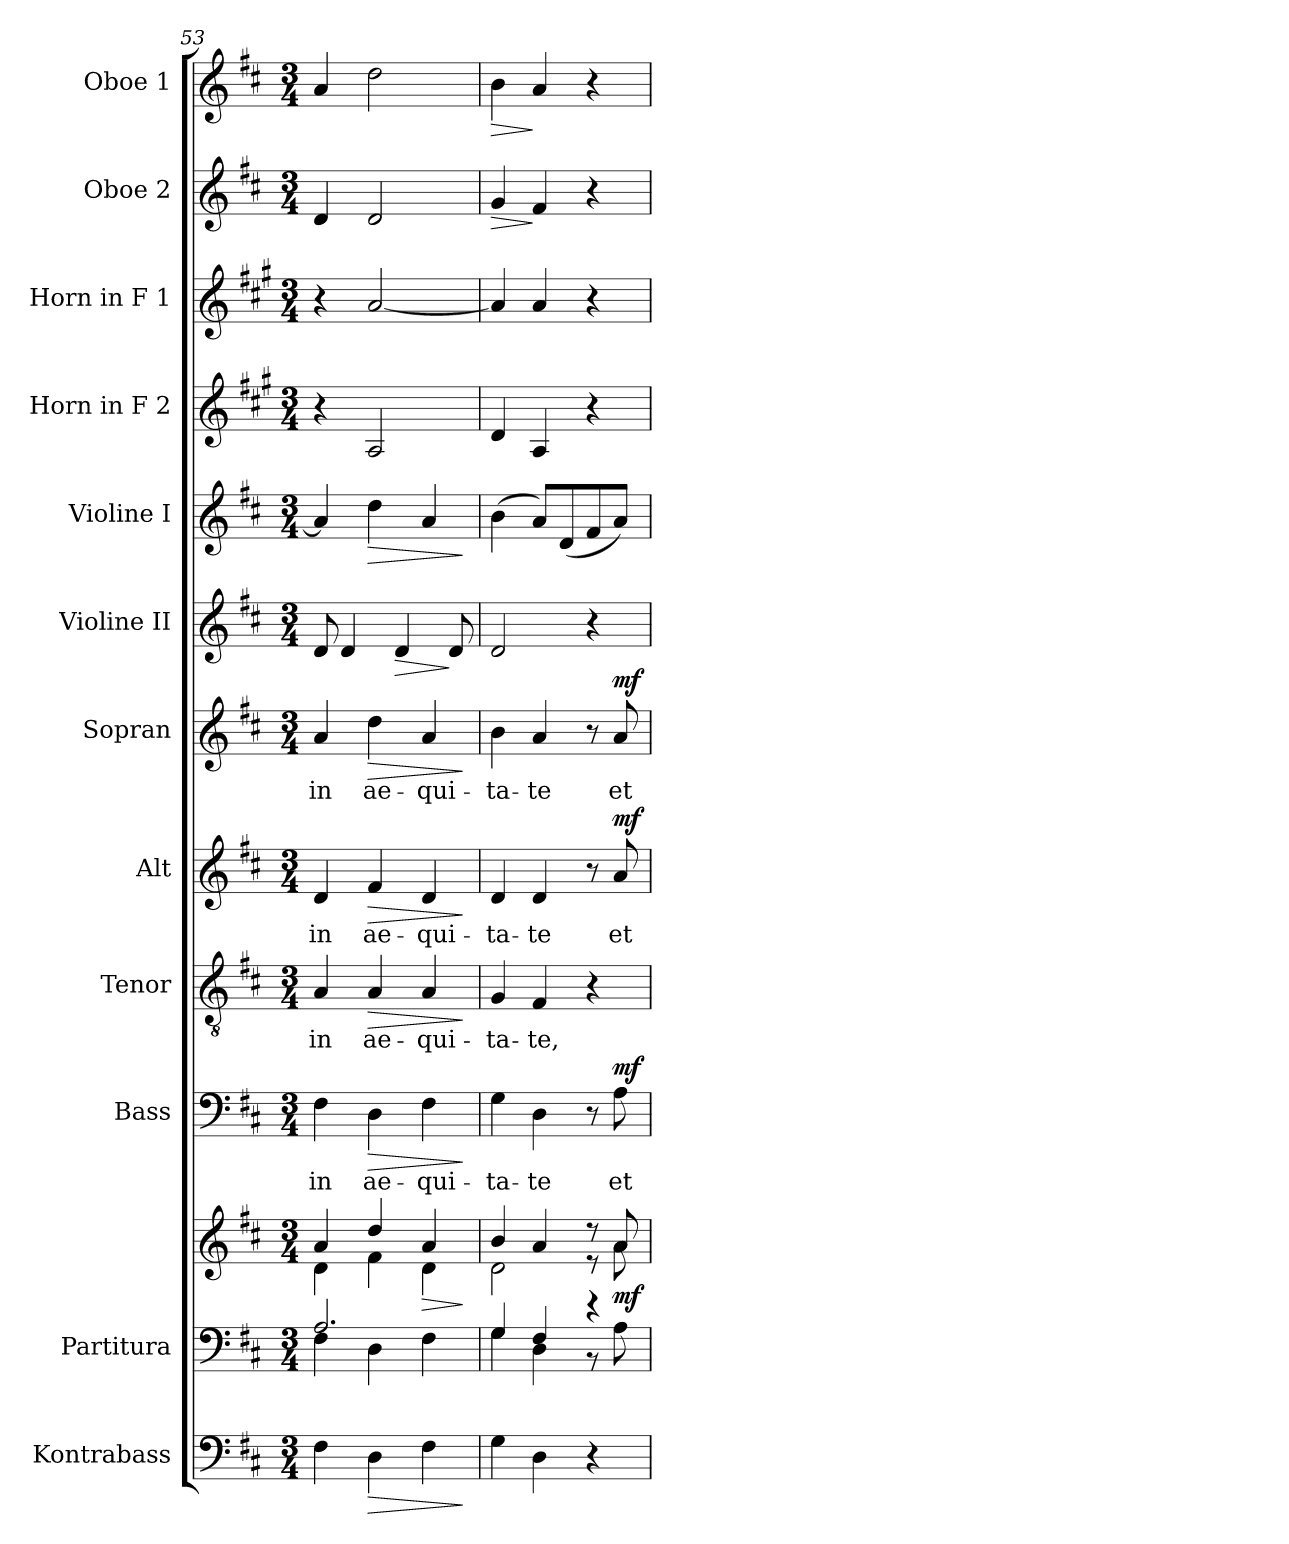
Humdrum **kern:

**kern	**dynam	**kern	**kern	**dynam	**kern	**text	**dynam	**kern	**text	**dynam	**kern	**text	**dynam	**kern	**text	**dynam	**kern	**dynam	**kern	**dynam	**kern	**kern	**kern	**dynam	**kern	**dynam
*part12	*part12	*part11	*part11	*part11	*part10	*part10	*part10	*part9	*part9	*part9	*part8	*part8	*part8	*part7	*part7	*part7	*part6	*part6	*part5	*part5	*part4	*part3	*part2	*part2	*part1	*part1
*staff13	*staff13	*staff12	*staff11	*staff11/12	*staff10	*staff10	*staff10	*staff9	*staff9	*staff9	*staff8	*staff8	*staff8	*staff7	*staff7	*staff7	*staff6	*staff6	*staff5	*staff5	*staff4	*staff3	*staff2	*staff2	*staff1	*staff1
*I"Kontrabass	*	*I"Partitura	*	*	*I"Bass	*	*	*I"Tenor	*	*	*I"Alt	*	*	*I"Sopran	*	*	*I"Violine II	*	*I"Violine I	*	*I"Horn in F 2	*I"Horn in F 1	*I"Oboe 2	*	*I"Oboe 1	*
*I'Kb.	*	*	*	*	*I'B.	*	*	*I'T.	*	*	*I'A.	*	*	*I'S.	*	*	*I'Vl. II	*	*I'Vl. I	*	*	*	*I'Ob. 2	*	*I'Ob. 1	*
*clefF4	*	*clefF4	*clefG2	*	*clefF4	*	*	*clefGv2	*	*	*clefG2	*	*	*clefG2	*	*	*clefG2	*	*clefG2	*	*clefG2	*clefG2	*clefG2	*	*clefG2	*
*ITrd7c12	*	*	*	*	*	*	*	*	*	*	*	*	*	*	*	*	*	*	*	*	*ITrd4c7	*ITrd4c7	*	*	*	*
*k[f#c#]	*	*k[f#c#]	*k[f#c#]	*	*k[f#c#]	*	*	*k[f#c#]	*	*	*k[f#c#]	*	*	*k[f#c#]	*	*	*k[f#c#]	*	*k[f#c#]	*	*k[f#c#]	*k[f#c#]	*k[f#c#]	*	*k[f#c#]	*
*D:	*	*D:	*D:	*	*D:	*	*	*D:	*	*	*D:	*	*	*D:	*	*	*D:	*	*D:	*	*D:	*D:	*D:	*	*D:	*
*M3/4	*	*M3/4	*M3/4	*	*M3/4	*	*	*M3/4	*	*	*M3/4	*	*	*M3/4	*	*	*M3/4	*	*M3/4	*	*M3/4	*M3/4	*M3/4	*	*M3/4	*
=53	=53	=53	=53	=53	=53	=53	=53	=53	=53	=53	=53	=53	=53	=53	=53	=53	=53	=53	=53	=53	=53	=53	=53	=53	=53	=53
*	*	*^	*^	*	*	*	*	*	*	*	*	*	*	*	*	*	*	*	*	*	*	*	*	*	*	*
!	!	!	!	!	!	!	!	!LO:LY:b	!	!	!LO:LY:b	!	!	!LO:LY:b	!	!	!LO:LY:b	!	!	!	!	!	!	!	!	!	!	!
4FF#\	.	2.A/	4F#\	4a/	4d\	.	4F#\	in	.	4A/	in	.	4d/	in	.	4a/	in	.	8d/	.	4a/]	.	4r	4r	4d/	.	4a/	.
.	.	.	.	.	.	.	.	.	.	.	.	.	.	.	.	.	.	.	4d/	.	.	.	.	.	.	.	.	.
!	!LO:HP:b	!	!	!	!	!	!	!LO:LY:b	!LO:HP:b	!	!LO:LY:b	!LO:HP:b	!	!LO:LY:b	!LO:HP:b	!	!LO:LY:b	!LO:HP:b	!	!	!	!LO:HP:b	!	!	!	!	!	!
4DD\	>	.	4D\	4dd/	4f#\	.	4D\	ae-	>	4A/	ae-	>	4f#/	ae-	>	4dd\	ae-	>	.	.	4dd\	>	2D/	[2d/	2d/	.	2dd\	.
!	!	!	!	!	!	!	!	!	!	!	!	!	!	!	!	!	!	!	!	!LO:HP:b	!	!	!	!	!	!	!	!
.	.	.	.	.	.	.	.	.	.	.	.	.	.	.	.	.	.	.	4d/	>	.	.	.	.	.	.	.	.
!	!	!	!	!	!	!LO:HP:b	!	!LO:LY:b	!	!	!LO:LY:b	!	!	!LO:LY:b	!	!	!LO:LY:b	!	!	!	!	!	!	!	!	!	!	!
4FF#\	.	.	4F#\	4a/	4d\	>	4F#\	-qui-	.	4A/	-qui-	.	4d/	-qui-	.	4a/	-qui-	.	.	.	4a/	.	.	.	.	.	.	.
.	.	.	.	.	.	.	.	.	.	.	.	.	.	.	.	.	.	.	8d/	]	.	.	.	.	.	.	.	.
*	*	*v	*v	*	*	*	*	*	*	*	*	*	*	*	*	*	*	*	*	*	*	*	*	*	*	*	*	*
*	*	*	*v	*v	*	*	*	*	*	*	*	*	*	*	*	*	*	*	*	*	*	*	*	*	*	*	*
.	]	.	.	]	.	.	]	.	.	]	.	.	]	.	.	]	.	.	.	]	.	.	.	.	.	.
=54	=54	=54	=54	=54	=54	=54	=54	=54	=54	=54	=54	=54	=54	=54	=54	=54	=54	=54	=54	=54	=54	=54	=54	=54	=54	=54
*	*	*^	*^	*	*	*	*	*	*	*	*	*	*	*	*	*	*	*	*	*	*	*	*	*	*	*
!	!	!	!	!	!	!	!	!LO:LY:b	!	!	!LO:LY:b	!	!	!LO:LY:b	!	!	!LO:LY:b	!	!	!	!	!	!	!	!	!LO:HP:b	!	!LO:HP:b
4GG\	.	4G/	4G\	4b/	2d\	.	4G\	-ta-	.	4G/	-ta-	.	4d/	-ta-	.	4b\	-ta-	.	2d/	.	(>4b\	.	4G/	4d/]	4g/	>	4b\	>
!	!	!	!	!	!	!	!	!LO:LY:b	!	!	!LO:LY:b	!	!	!LO:LY:b	!	!	!LO:LY:b	!	!	!	!	!	!	!	!	!	!	!
4DD\	.	4F#/	4D\	4a/	.	.	4D\	-te	.	4F#/	-te,	.	4d/	-te	.	4a/	-te	.	.	.	8a/L)	.	4D/	4d/	4f#/	]	4a/	]
.	.	.	.	.	.	.	.	.	.	.	.	.	.	.	.	.	.	.	.	.	(<8d/	.	.	.	.	.	.	.
4r	.	4rd	8r	8r	8r	.	8r	.	.	4r	.	.	8r	.	.	8r	.	.	4r	.	8f#/	.	4r	4r	4r	.	4r	.
!	!	!	!	!	!	!LO:DY:b	!	!LO:LY:b	!LO:DY:a	!	!	!	!	!LO:LY:b	!LO:DY:a	!	!LO:LY:b	!LO:DY:a	!	!	!	!	!	!	!	!	!	!
.	.	.	8A\	8a/	8a\	mf	8A\	et	mf	.	.	.	8a/	et	mf	8a/	et	mf	.	.	8a/J)	.	.	.	.	.	.	.
*	*	*v	*v	*	*	*	*	*	*	*	*	*	*	*	*	*	*	*	*	*	*	*	*	*	*	*	*	*
*	*	*	*v	*v	*	*	*	*	*	*	*	*	*	*	*	*	*	*	*	*	*	*	*	*	*	*	*
=	=	=	=	=	=	=	=	=	=	=	=	=	=	=	=	=	=	=	=	=	=	=	=	=	=	=
*-	*-	*-	*-	*-	*-	*-	*-	*-	*-	*-	*-	*-	*-	*-	*-	*-	*-	*-	*-	*-	*-	*-	*-	*-	*-	*-
